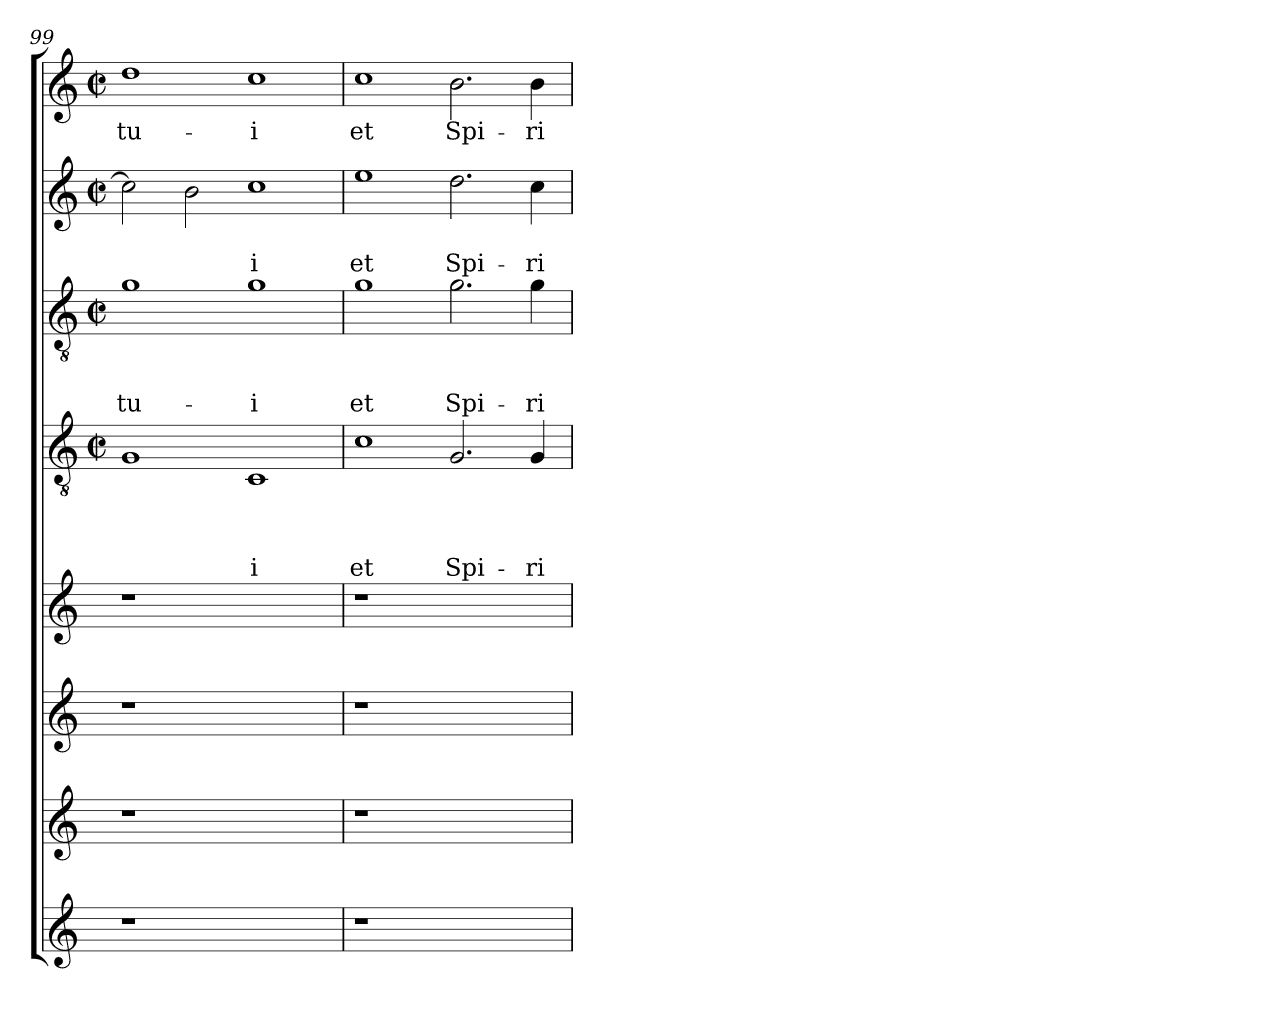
**kern	**kern	**kern	**kern	**kern	**text	**text	**text	**text	**kern	**text	**text	**text	**kern	**text	**text	**kern	**text
*part8	*part7	*part6	*part5	*part4	*part4	*part4	*part4	*part4	*part3	*part3	*part3	*part3	*part2	*part2	*part2	*part1	*part1
*staff8	*staff7	*staff6	*staff5	*staff4	*staff4	*staff4	*staff4	*staff4	*staff3	*staff3	*staff3	*staff3	*staff2	*staff2	*staff2	*staff1	*staff1
*clefG2	*clefG2	*clefG2	*clefG2	*clefGv2	*	*	*	*	*clefGv2	*	*	*	*clefG2	*	*	*clefG2	*
*k[]	*k[]	*k[]	*k[]	*k[]	*	*	*	*	*k[]	*	*	*	*k[]	*	*	*k[]	*
*C:	*C:	*C:	*C:	*C:	*	*	*	*	*C:	*	*	*	*C:	*	*	*C:	*
*	*	*	*	*M2/2	*	*	*	*	*M2/2	*	*	*	*M2/2	*	*	*M2/2	*
*	*	*	*	*met(c|)	*	*	*	*	*met(c|)	*	*	*	*met(c|)	*	*	*met(c|)	*
=99	=99	=99	=99	=99	=99	=99	=99	=99	=99	=99	=99	=99	=99	=99	=99	=99	=99
!	!	!	!	!	!	!	!	!	!	!	!	!LO:LY:b	!	!	!	!	!LO:LY:b
1r	1r	1r	1r	1G	.	.	.	.	1g	.	.	tu-	2cc\]	.	.	1dd	tu-
.	.	.	.	.	.	.	.	.	.	.	.	.	2b\	.	.	.	.
!	!	!	!	!	!	!	!	!LO:LY:b:rj	!	!	!	!LO:LY:b:rj	!	!	!LO:LY:b:rj	!	!LO:LY:b:rj
1ryy	1ryy	1ryy	1ryy	1C	.	.	.	-i	1g	.	.	-i	1cc	.	-i	1cc	-i
=100	=100	=100	=100	=100	=100	=100	=100	=100	=100	=100	=100	=100	=100	=100	=100	=100	=100
!	!	!	!	!	!	!	!	!LO:LY:b	!	!	!	!LO:LY:b	!	!	!LO:LY:b	!	!LO:LY:b
1r	1r	1r	1r	1c	.	.	.	et	1g	.	.	et	1ee	.	et	1cc	et
!	!	!	!	!	!	!	!	!LO:LY:b	!	!	!	!LO:LY:b	!	!	!LO:LY:b	!	!LO:LY:b
1ryy	1ryy	1ryy	1ryy	2.G/	.	.	.	Spi-	2.g\	.	.	Spi-	2.dd\	.	Spi-	2.b\	Spi-
!	!	!	!	!	!	!	!	!LO:LY:b	!	!	!	!LO:LY:b	!	!	!LO:LY:b	!	!LO:LY:b
.	.	.	.	4G/	.	.	.	-ri-	4g\	.	.	-ri-	4cc\	.	-ri-	4b\	-ri-
=	=	=	=	=	=	=	=	=	=	=	=	=	=	=	=	=	=
*-	*-	*-	*-	*-	*-	*-	*-	*-	*-	*-	*-	*-	*-	*-	*-	*-	*-
